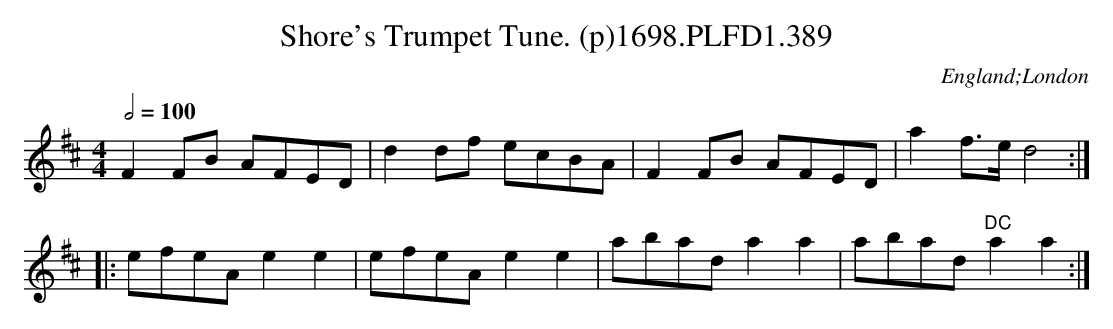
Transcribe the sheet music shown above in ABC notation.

X:1
T:Shore's Trumpet Tune. (p)1698.PLFD1.389
M:4/4
L:1/8
Q:1/2=100
O:England;London
K:D
F2FB AFED|d2df ecBA|F2FB AFED|a2f>ed4:|
|:efeAe2e2|efeAe2e2|abada2a2|abad"^DC"a2a2:|
